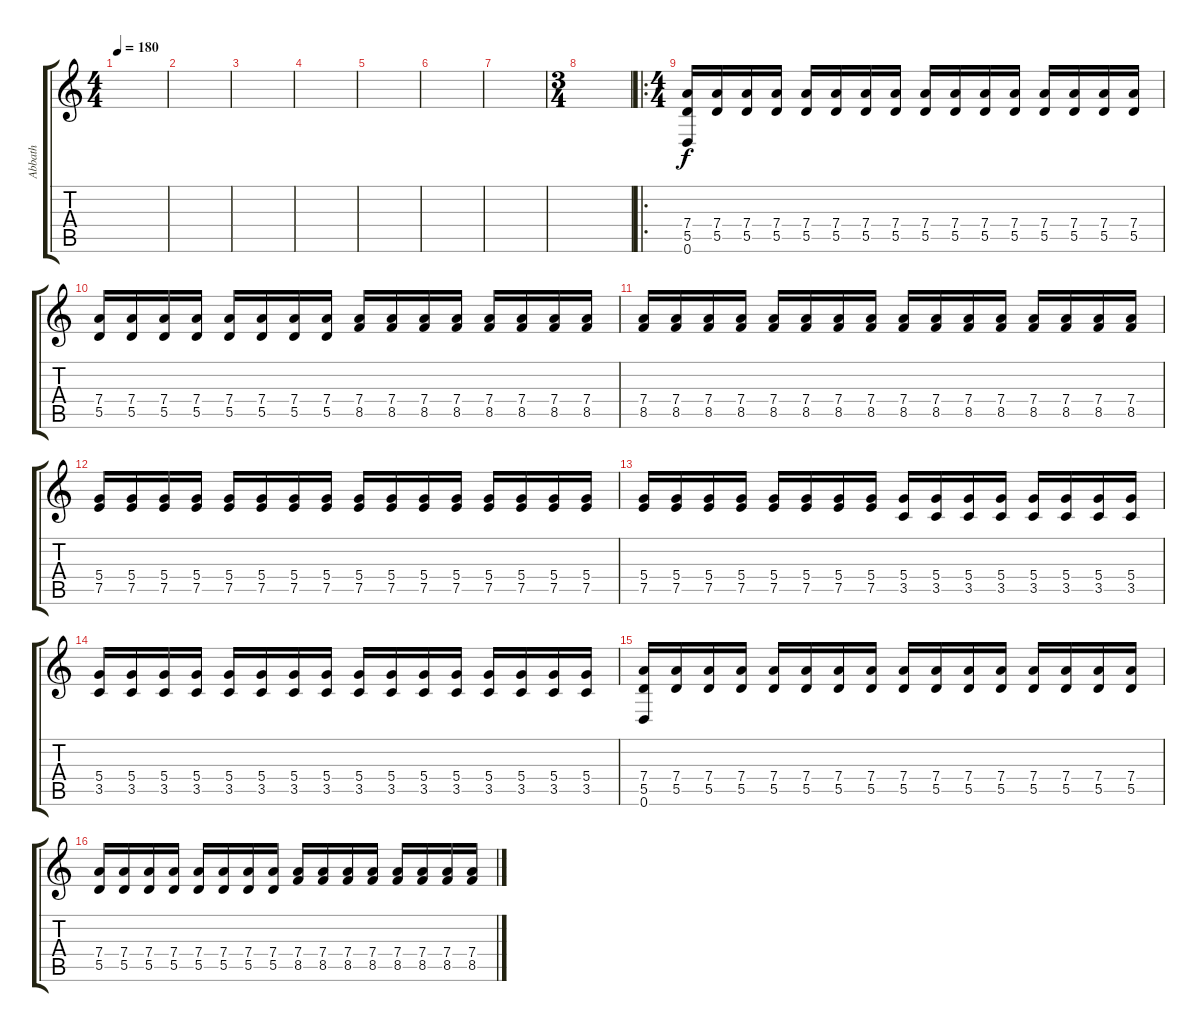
\track ("Abbath" "Abbath") {instrument distortionguitar}
\staff {score tabs}
\tuning (E4 B3 G3 D3 A2 D2) {hide}
\ts (4 4)
\tempo 180
\clef g2
\ks c
|
|
|
|
|
|
|
\ts (3 4)
|
\ro
\ts (4 4)
(7.4 5.5 0.6).16 (7.4 5.5).16 (7.4 5.5).16 (7.4 5.5).16 (7.4 5.5).16 (7.4 5.5).16 (7.4 5.5).16 (7.4 5.5).16 (7.4 5.5).16 (7.4 5.5).16 (7.4 5.5).16 (7.4 5.5).16 (7.4 5.5).16 (7.4 5.5).16 (7.4 5.5).16 (7.4 5.5).16 |
(7.4 5.5).16 (7.4 5.5).16 (7.4 5.5).16 (7.4 5.5).16 (7.4 5.5).16 (7.4 5.5).16 (7.4 5.5).16 (7.4 5.5).16 (7.4 8.5).16 (7.4 8.5).16 (7.4 8.5).16 (7.4 8.5).16 (7.4 8.5).16 (7.4 8.5).16 (7.4 8.5).16 (7.4 8.5).16 |
(7.4 8.5).16 (7.4 8.5).16 (7.4 8.5).16 (7.4 8.5).16 (7.4 8.5).16 (7.4 8.5).16 (7.4 8.5).16 (7.4 8.5).16 (7.4 8.5).16 (7.4 8.5).16 (7.4 8.5).16 (7.4 8.5).16 (7.4 8.5).16 (7.4 8.5).16 (7.4 8.5).16 (7.4 8.5).16 |
(5.4 7.5).16 (5.4 7.5).16 (5.4 7.5).16 (5.4 7.5).16 (5.4 7.5).16 (5.4 7.5).16 (5.4 7.5).16 (5.4 7.5).16 (5.4 7.5).16 (5.4 7.5).16 (5.4 7.5).16 (5.4 7.5).16 (5.4 7.5).16 (5.4 7.5).16 (5.4 7.5).16 (5.4 7.5).16 |
(5.4 7.5).16 (5.4 7.5).16 (5.4 7.5).16 (5.4 7.5).16 (5.4 7.5).16 (5.4 7.5).16 (5.4 7.5).16 (5.4 7.5).16 (5.4 3.5).16 (5.4 3.5).16 (5.4 3.5).16 (5.4 3.5).16 (5.4 3.5).16 (5.4 3.5).16 (5.4 3.5).16 (5.4 3.5).16 |
(5.4 3.5).16 (5.4 3.5).16 (5.4 3.5).16 (5.4 3.5).16 (5.4 3.5).16 (5.4 3.5).16 (5.4 3.5).16 (5.4 3.5).16 (5.4 3.5).16 (5.4 3.5).16 (5.4 3.5).16 (5.4 3.5).16 (5.4 3.5).16 (5.4 3.5).16 (5.4 3.5).16 (5.4 3.5).16 |
(7.4 5.5 0.6).16 (7.4 5.5).16 (7.4 5.5).16 (7.4 5.5).16 (7.4 5.5).16 (7.4 5.5).16 (7.4 5.5).16 (7.4 5.5).16 (7.4 5.5).16 (7.4 5.5).16 (7.4 5.5).16 (7.4 5.5).16 (7.4 5.5).16 (7.4 5.5).16 (7.4 5.5).16 (7.4 5.5).16 |
(7.4 5.5).16 (7.4 5.5).16 (7.4 5.5).16 (7.4 5.5).16 (7.4 5.5).16 (7.4 5.5).16 (7.4 5.5).16 (7.4 5.5).16 (7.4 8.5).16 (7.4 8.5).16 (7.4 8.5).16 (7.4 8.5).16 (7.4 8.5).16 (7.4 8.5).16 (7.4 8.5).16 (7.4 8.5).16
